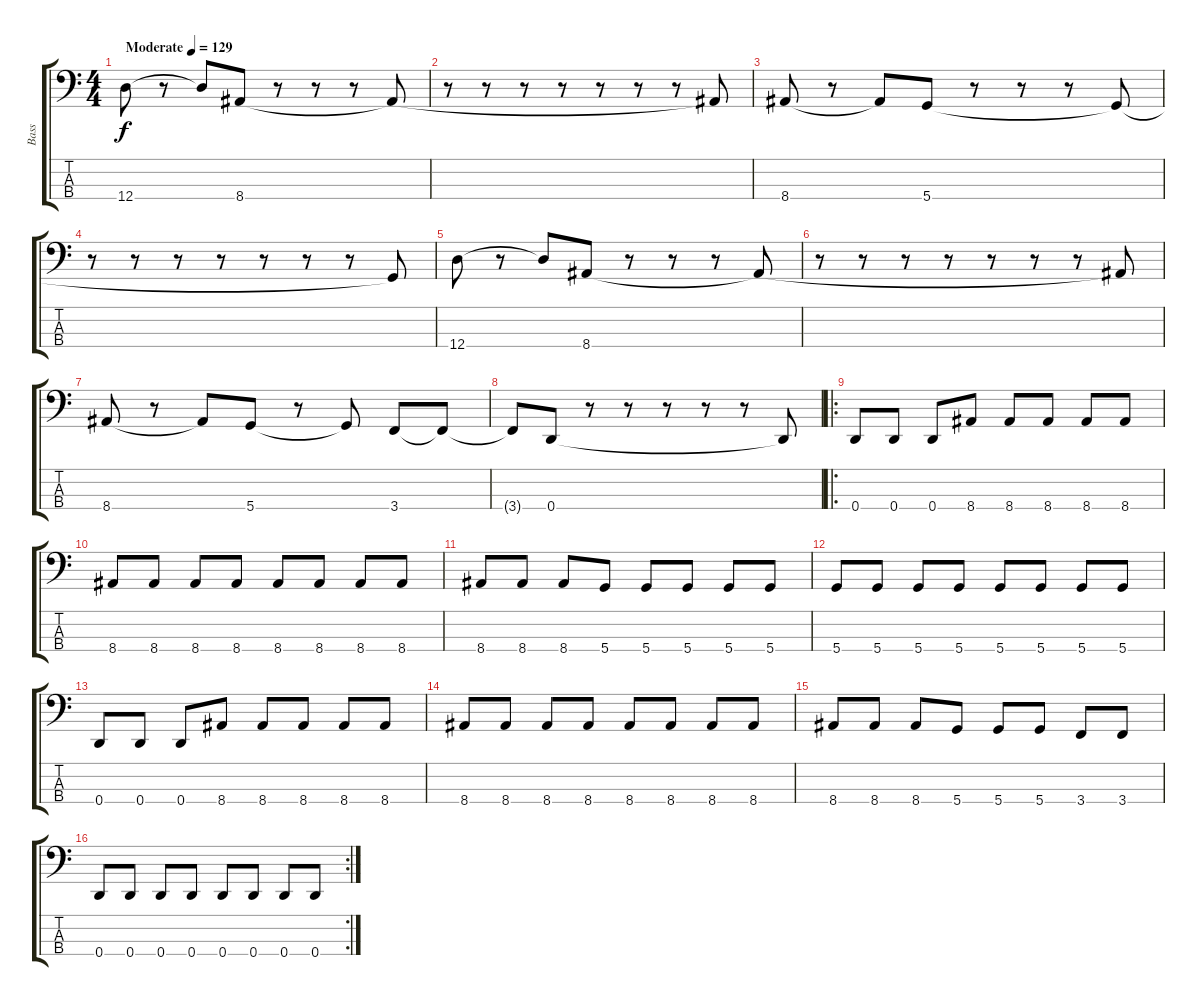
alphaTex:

\track ("Bass" "Bass") {instrument electricbassfinger}
\staff {score tabs}
\tuning (G2 D2 A1 D1) {hide}
\ts (4 4)
\tempo (129 "Moderate")
\clef f4
\ks c
12.4.8{dy f instrument electricbassfinger} r.8 12.4{t}.8 8.4.8 r.8 r.8 r.8 8.4{t}.8 |
r.8 r.8 r.8 r.8 r.8 r.8 r.8 8.4{t}.8 |
8.4.8 r.8 8.4{t}.8 5.4.8 r.8 r.8 r.8 5.4{t}.8 |
r.8 r.8 r.8 r.8 r.8 r.8 r.8 5.4{t}.8 |
12.4.8 r.8 12.4{t}.8 8.4.8 r.8 r.8 r.8 8.4{t}.8 |
r.8 r.8 r.8 r.8 r.8 r.8 r.8 8.4{t}.8 |
8.4.8 r.8 8.4{t}.8 5.4.8 r.8 5.4{t}.8 3.4.8 3.4{t}.8 |
3.4{t}.8 0.4.8 r.8 r.8 r.8 r.8 r.8 0.4{t}.8 |
\ro
0.4.8 0.4.8 0.4.8 8.4.8 8.4.8 8.4.8 8.4.8 8.4.8 |
8.4.8 8.4.8 8.4.8 8.4.8 8.4.8 8.4.8 8.4.8 8.4.8 |
8.4.8 8.4.8 8.4.8 5.4.8 5.4.8 5.4.8 5.4.8 5.4.8 |
5.4.8 5.4.8 5.4.8 5.4.8 5.4.8 5.4.8 5.4.8 5.4.8 |
0.4.8 0.4.8 0.4.8 8.4.8 8.4.8 8.4.8 8.4.8 8.4.8 |
8.4.8 8.4.8 8.4.8 8.4.8 8.4.8 8.4.8 8.4.8 8.4.8 |
8.4.8 8.4.8 8.4.8 5.4.8 5.4.8 5.4.8 3.4.8 3.4.8 |
\rc 2
0.4.8 0.4.8 0.4.8 0.4.8 0.4.8 0.4.8 0.4.8 0.4.8
